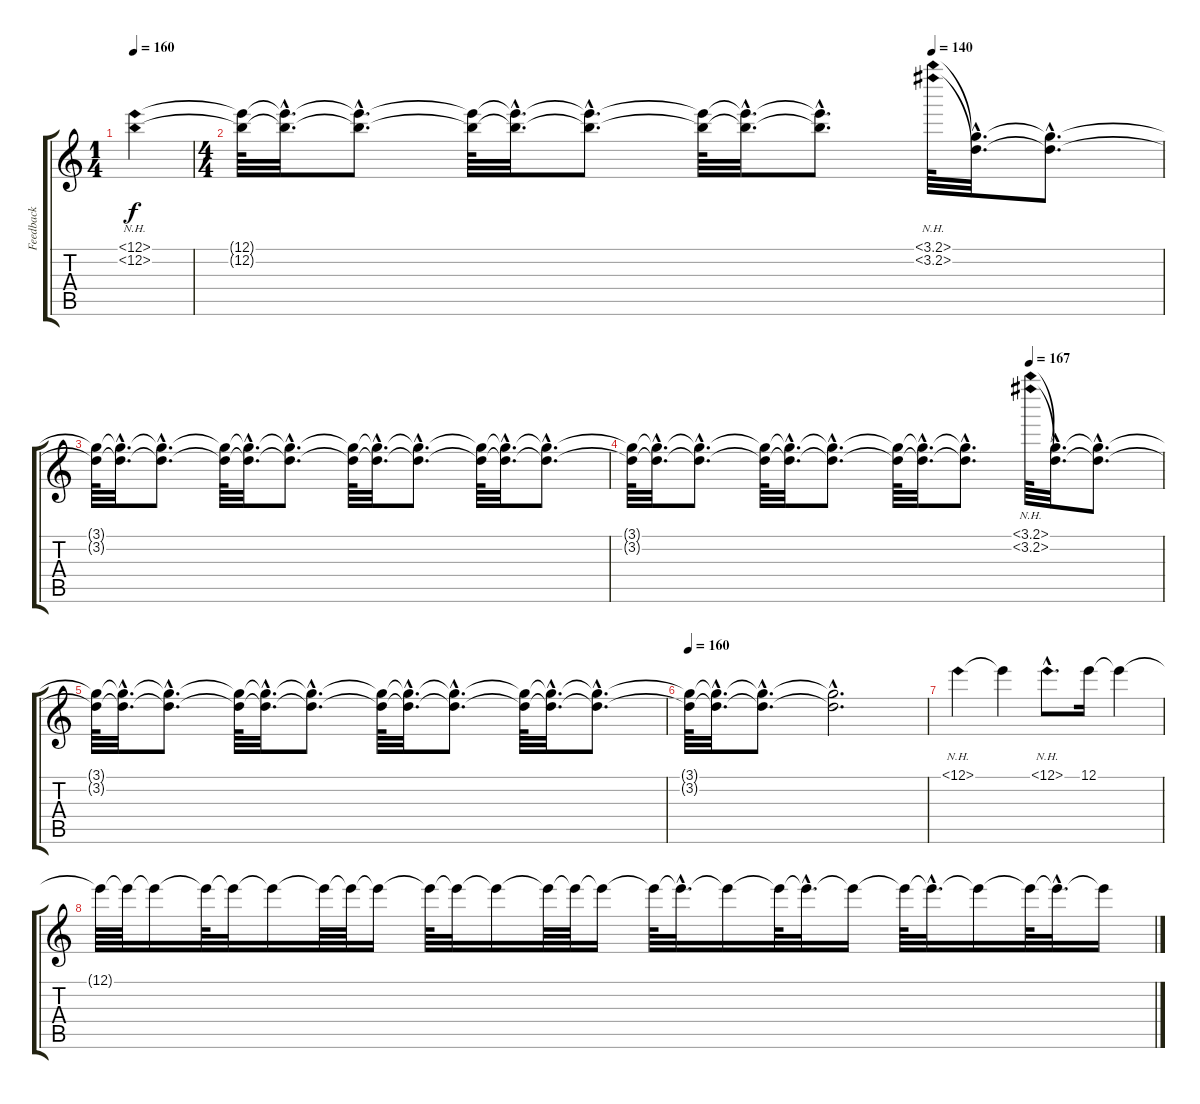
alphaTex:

\track ("Feedback" "Feedback") {instrument guitarharmonics}
\staff {score tabs}
\tuning (E4 B3 G3 D3 A2 E2) {hide}
\ts (1 4)
\tempo 160
\tempo 130
\tempo 160
\clef g2
\ks c
(12.1{nh} 12.2{nh}).4{dy f volume 9 instrument guitarharmonics} |
\ts (4 4)
\tempo (140 0.75)
(12.1{t} 12.2{t}).64{volume 16} (12.1{hac t} 12.2{hac t}).32{d volume 9} (12.1{hac t} 12.2{hac t}).8{d} (12.1{t} 12.2{t}).64{volume 16} (12.1{hac t} 12.2{hac t}).32{d volume 9} (12.1{hac t} 12.2{hac t}).8{d} (12.1{t} 12.2{t}).64{volume 16} (12.1{hac t} 12.2{hac t}).32{d volume 9} (12.1{hac t} 12.2{hac t}).8{d} (3.1{nh} 3.2{nh}).64{volume 5} (3.1{hac t} 3.2{hac t}).32{d volume 9} (3.1{hac t} 3.2{hac t}).8{d} |
(3.1{t} 3.2{t}).64{volume 16} (3.1{hac t} 3.2{hac t}).32{d volume 9} (3.1{hac t} 3.2{hac t}).8{d} (3.1{t} 3.2{t}).64{volume 16} (3.1{hac t} 3.2{hac t}).32{d volume 9} (3.1{hac t} 3.2{hac t}).8{d} (3.1{t} 3.2{t}).64{volume 16} (3.1{hac t} 3.2{hac t}).32{d volume 9} (3.1{hac t} 3.2{hac t}).8{d} (3.1{t} 3.2{t}).64{volume 16} (3.1{hac t} 3.2{hac t}).32{d volume 9} (3.1{hac t} 3.2{hac t}).8{d} |
\tempo (167 0.75)
(3.1{t} 3.2{t}).64{volume 16} (3.1{hac t} 3.2{hac t}).32{d volume 9} (3.1{hac t} 3.2{hac t}).8{d} (3.1{t} 3.2{t}).64{volume 16} (3.1{hac t} 3.2{hac t}).32{d volume 9} (3.1{hac t} 3.2{hac t}).8{d} (3.1{t} 3.2{t}).64{volume 16} (3.1{hac t} 3.2{hac t}).32{d volume 9} (3.1{hac t} 3.2{hac t}).8{d} (3.1{nh} 3.2{nh}).64{volume 5} (3.1{hac t} 3.2{hac t}).32{d volume 9} (3.1{hac t} 3.2{hac t}).8{d} |
(3.1{t} 3.2{t}).64{volume 16} (3.1{hac t} 3.2{hac t}).32{d volume 9} (3.1{hac t} 3.2{hac t}).8{d} (3.1{t} 3.2{t}).64{volume 16} (3.1{hac t} 3.2{hac t}).32{d volume 9} (3.1{hac t} 3.2{hac t}).8{d} (3.1{t} 3.2{t}).64{volume 16} (3.1{hac t} 3.2{hac t}).32{d volume 9} (3.1{hac t} 3.2{hac t}).8{d} (3.1{t} 3.2{t}).64{volume 16} (3.1{hac t} 3.2{hac t}).32{d volume 9} (3.1{hac t} 3.2{hac t}).8{d} |
\tempo 160
(3.1{t} 3.2{t}).64{volume 16} (3.1{hac t} 3.2{hac t}).32{d volume 9} (3.1{hac t} 3.2{hac t}).8{d} (3.1{hac t} 3.2{hac t}).2{d volume 16} |
12.1{nh}.4 12.1{t}.4{volume 9} 12.1{nh hac}.8{d volume 5} 12.1.16{volume 5} 12.1{t}.4{volume 9} |
12.1{t}.64{volume 16} 12.1{t}.64{volume 9} 12.1{t}.16 12.1{t}.64{volume 16} 12.1{t}.32{volume 9} 12.1{t}.16 12.1{t}.64{volume 16} 12.1{t}.64{volume 9} 12.1{t}.16 12.1{t}.64{volume 16} 12.1{t}.32{volume 9} 12.1{t}.16 12.1{t}.64{volume 16} 12.1{t}.64{volume 9} 12.1{t}.16 12.1{t}.64 12.1{hac t}.32{d} 12.1{t}.16 12.1{t}.64 12.1{hac t}.32{d} 12.1{t}.16 12.1{t}.64 12.1{hac t}.32{d} 12.1{t}.16 12.1{t}.64 12.1{hac t}.32{d} 12.1{t}.16
